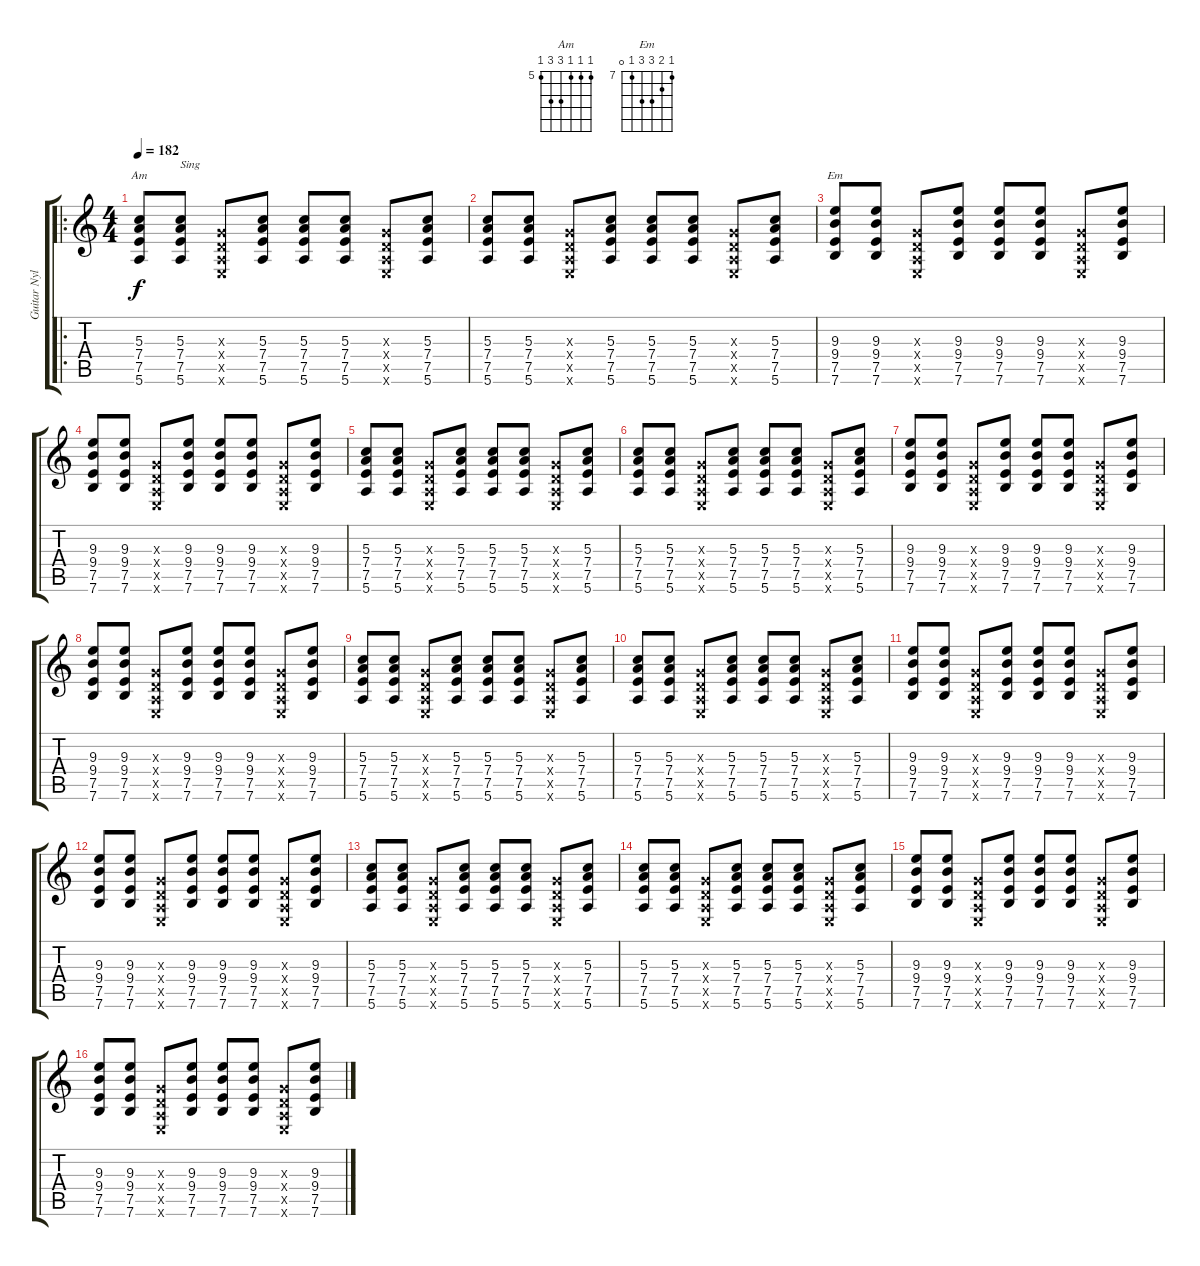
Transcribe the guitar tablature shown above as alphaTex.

\track ("Guitar Nylon" "Guitar Nyl") {instrument acousticguitarnylon}
\staff {score tabs}
\tuning (E4 B3 G3 D3 A2 E2) {hide}
\chord ("Am" 5 5 5 7 7 5) {firstfret 5}
\chord ("Em" 7 8 9 9 7 0) {firstfret 7}
\ro
\ts (4 4)
\tempo 182
\clef g2
\ks c
(5.3 7.4 7.5 5.6).8{ch "Am" dy f} (5.3 7.4 7.5 5.6).8{txt "Sing"} (0.3{x} 0.4{x} 0.5{x} 0.6{x}).8 (5.3 7.4 7.5 5.6).8 (5.3 7.4 7.5 5.6).8 (5.3 7.4 7.5 5.6).8 (0.3{x} 0.4{x} 0.5{x} 0.6{x}).8 (5.3 7.4 7.5 5.6).8 |
(5.3 7.4 7.5 5.6).8 (5.3 7.4 7.5 5.6).8 (0.3{x} 0.4{x} 0.5{x} 0.6{x}).8 (5.3 7.4 7.5 5.6).8 (5.3 7.4 7.5 5.6).8 (5.3 7.4 7.5 5.6).8 (0.3{x} 0.4{x} 0.5{x} 0.6{x}).8 (5.3 7.4 7.5 5.6).8 |
(9.3 9.4 7.5 7.6).8{ch "Em"} (9.3 9.4 7.5 7.6).8 (0.3{x} 0.4{x} 0.5{x} 0.6{x}).8 (9.3 9.4 7.5 7.6).8 (9.3 9.4 7.5 7.6).8 (9.3 9.4 7.5 7.6).8 (0.3{x} 0.4{x} 0.5{x} 0.6{x}).8 (9.3 9.4 7.5 7.6).8 |
(9.3 9.4 7.5 7.6).8 (9.3 9.4 7.5 7.6).8 (0.3{x} 0.4{x} 0.5{x} 0.6{x}).8 (9.3 9.4 7.5 7.6).8 (9.3 9.4 7.5 7.6).8 (9.3 9.4 7.5 7.6).8 (0.3{x} 0.4{x} 0.5{x} 0.6{x}).8 (9.3 9.4 7.5 7.6).8 |
(5.3 7.4 7.5 5.6).8 (5.3 7.4 7.5 5.6).8 (0.3{x} 0.4{x} 0.5{x} 0.6{x}).8 (5.3 7.4 7.5 5.6).8 (5.3 7.4 7.5 5.6).8 (5.3 7.4 7.5 5.6).8 (0.3{x} 0.4{x} 0.5{x} 0.6{x}).8 (5.3 7.4 7.5 5.6).8 |
(5.3 7.4 7.5 5.6).8 (5.3 7.4 7.5 5.6).8 (0.3{x} 0.4{x} 0.5{x} 0.6{x}).8 (5.3 7.4 7.5 5.6).8 (5.3 7.4 7.5 5.6).8 (5.3 7.4 7.5 5.6).8 (0.3{x} 0.4{x} 0.5{x} 0.6{x}).8 (5.3 7.4 7.5 5.6).8 |
(9.3 9.4 7.5 7.6).8 (9.3 9.4 7.5 7.6).8 (0.3{x} 0.4{x} 0.5{x} 0.6{x}).8 (9.3 9.4 7.5 7.6).8 (9.3 9.4 7.5 7.6).8 (9.3 9.4 7.5 7.6).8 (0.3{x} 0.4{x} 0.5{x} 0.6{x}).8 (9.3 9.4 7.5 7.6).8 |
(9.3 9.4 7.5 7.6).8 (9.3 9.4 7.5 7.6).8 (0.3{x} 0.4{x} 0.5{x} 0.6{x}).8 (9.3 9.4 7.5 7.6).8 (9.3 9.4 7.5 7.6).8 (9.3 9.4 7.5 7.6).8 (0.3{x} 0.4{x} 0.5{x} 0.6{x}).8 (9.3 9.4 7.5 7.6).8 |
(5.3 7.4 7.5 5.6).8 (5.3 7.4 7.5 5.6).8 (0.3{x} 0.4{x} 0.5{x} 0.6{x}).8 (5.3 7.4 7.5 5.6).8 (5.3 7.4 7.5 5.6).8 (5.3 7.4 7.5 5.6).8 (0.3{x} 0.4{x} 0.5{x} 0.6{x}).8 (5.3 7.4 7.5 5.6).8 |
(5.3 7.4 7.5 5.6).8 (5.3 7.4 7.5 5.6).8 (0.3{x} 0.4{x} 0.5{x} 0.6{x}).8 (5.3 7.4 7.5 5.6).8 (5.3 7.4 7.5 5.6).8 (5.3 7.4 7.5 5.6).8 (0.3{x} 0.4{x} 0.5{x} 0.6{x}).8 (5.3 7.4 7.5 5.6).8 |
(9.3 9.4 7.5 7.6).8 (9.3 9.4 7.5 7.6).8 (0.3{x} 0.4{x} 0.5{x} 0.6{x}).8 (9.3 9.4 7.5 7.6).8 (9.3 9.4 7.5 7.6).8 (9.3 9.4 7.5 7.6).8 (0.3{x} 0.4{x} 0.5{x} 0.6{x}).8 (9.3 9.4 7.5 7.6).8 |
(9.3 9.4 7.5 7.6).8 (9.3 9.4 7.5 7.6).8 (0.3{x} 0.4{x} 0.5{x} 0.6{x}).8 (9.3 9.4 7.5 7.6).8 (9.3 9.4 7.5 7.6).8 (9.3 9.4 7.5 7.6).8 (0.3{x} 0.4{x} 0.5{x} 0.6{x}).8 (9.3 9.4 7.5 7.6).8 |
(5.3 7.4 7.5 5.6).8 (5.3 7.4 7.5 5.6).8 (0.3{x} 0.4{x} 0.5{x} 0.6{x}).8 (5.3 7.4 7.5 5.6).8 (5.3 7.4 7.5 5.6).8 (5.3 7.4 7.5 5.6).8 (0.3{x} 0.4{x} 0.5{x} 0.6{x}).8 (5.3 7.4 7.5 5.6).8 |
(5.3 7.4 7.5 5.6).8 (5.3 7.4 7.5 5.6).8 (0.3{x} 0.4{x} 0.5{x} 0.6{x}).8 (5.3 7.4 7.5 5.6).8 (5.3 7.4 7.5 5.6).8 (5.3 7.4 7.5 5.6).8 (0.3{x} 0.4{x} 0.5{x} 0.6{x}).8 (5.3 7.4 7.5 5.6).8 |
(9.3 9.4 7.5 7.6).8 (9.3 9.4 7.5 7.6).8 (0.3{x} 0.4{x} 0.5{x} 0.6{x}).8 (9.3 9.4 7.5 7.6).8 (9.3 9.4 7.5 7.6).8 (9.3 9.4 7.5 7.6).8 (0.3{x} 0.4{x} 0.5{x} 0.6{x}).8 (9.3 9.4 7.5 7.6).8 |
(9.3 9.4 7.5 7.6).8 (9.3 9.4 7.5 7.6).8 (0.3{x} 0.4{x} 0.5{x} 0.6{x}).8 (9.3 9.4 7.5 7.6).8 (9.3 9.4 7.5 7.6).8 (9.3 9.4 7.5 7.6).8 (0.3{x} 0.4{x} 0.5{x} 0.6{x}).8 (9.3 9.4 7.5 7.6).8
